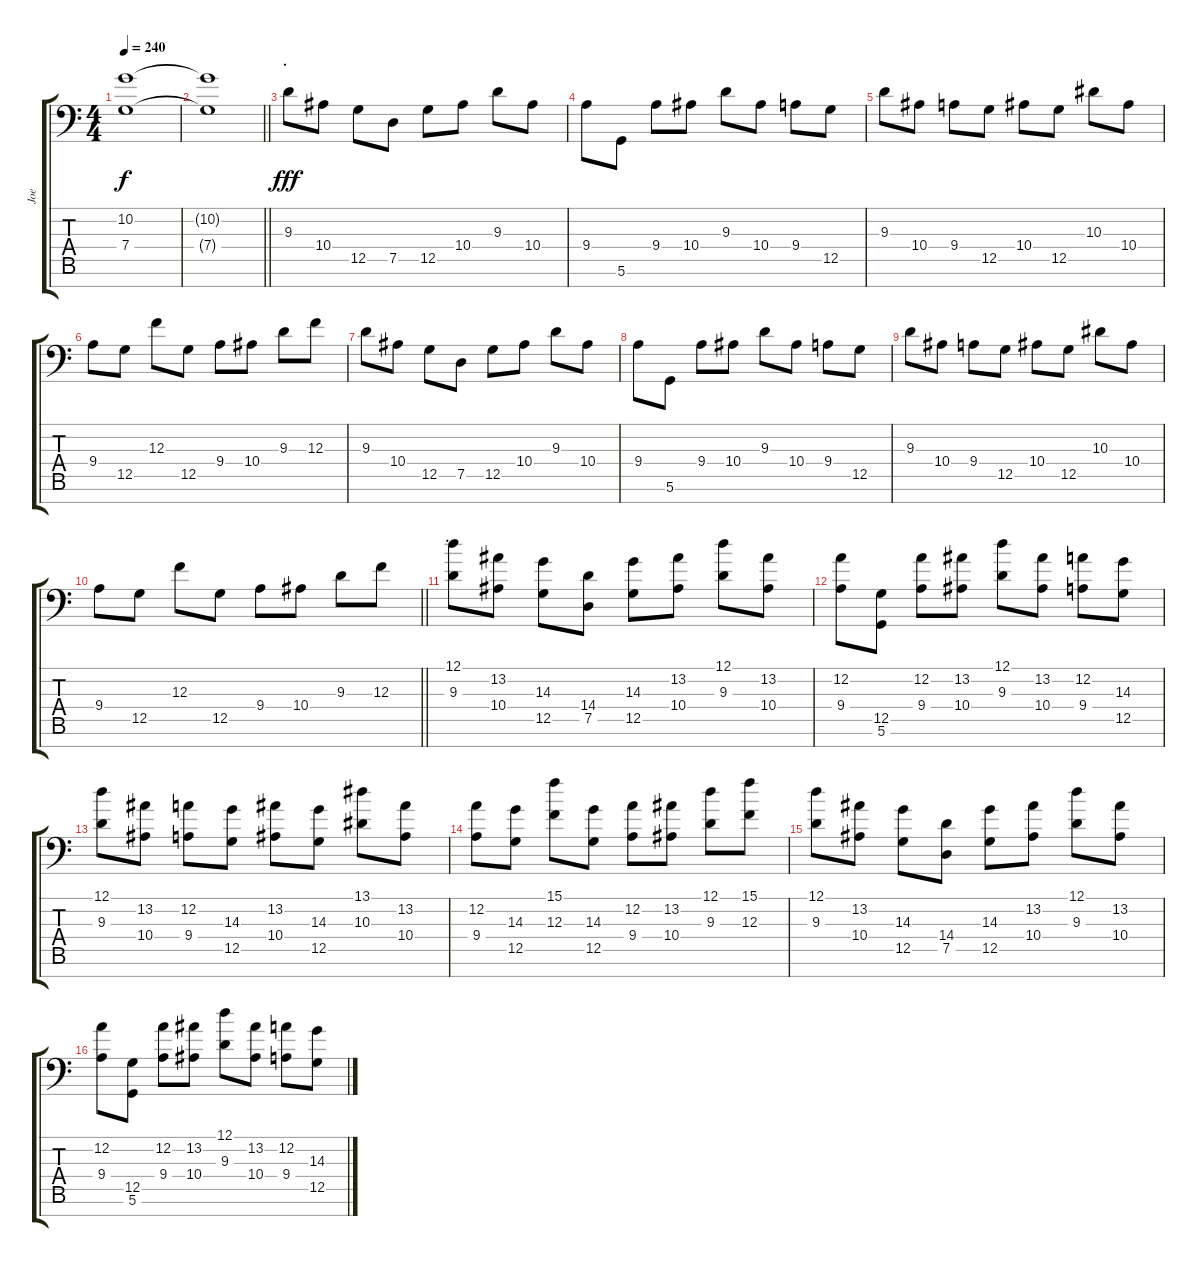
\track ("Joe" "Joe") {instrument lead2sawtooth}
\staff {score tabs}
\tuning (D4 A3 F3 C3 G2 D2 G1) {hide}
\ts (4 4)
\tempo 240
\clef f4
\ks c
(10.2{t} 7.4{t}).1{dy f} |
\barLineRight lightlight
(10.2{t} 7.4{t}).1 |
\section ("" ".")
9.3.8{dy fff instrument lead2sawtooth} 10.4.8 12.5.8 7.5.8 12.5.8 10.4.8 9.3.8 10.4.8 |
9.4.8 5.6.8 9.4.8 10.4.8 9.3.8 10.4.8 9.4.8 12.5.8 |
9.3.8 10.4.8 9.4.8 12.5.8 10.4.8 12.5.8 10.3.8 10.4.8 |
9.4.8 12.5.8 12.3.8 12.5.8 9.4.8 10.4.8 9.3.8 12.3.8 |
9.3.8 10.4.8 12.5.8 7.5.8 12.5.8 10.4.8 9.3.8 10.4.8 |
9.4.8 5.6.8 9.4.8 10.4.8 9.3.8 10.4.8 9.4.8 12.5.8 |
9.3.8 10.4.8 9.4.8 12.5.8 10.4.8 12.5.8 10.3.8 10.4.8 |
\barLineRight lightlight
9.4.8 12.5.8 12.3.8 12.5.8 9.4.8 10.4.8 9.3.8 12.3.8 |
\section ("" ".")
(12.1 9.3).8{volume 11 instrument koto} (13.2 10.4).8 (14.3 12.5).8 (14.4 7.5).8 (14.3 12.5).8 (13.2 10.4).8 (12.1 9.3).8 (13.2 10.4).8 |
(12.2 9.4).8 (12.5 5.6).8 (12.2 9.4).8 (13.2 10.4).8 (12.1 9.3).8 (13.2 10.4).8 (12.2 9.4).8 (14.3 12.5).8 |
(12.1 9.3).8 (13.2 10.4).8 (12.2 9.4).8 (14.3 12.5).8 (13.2 10.4).8 (14.3 12.5).8 (13.1 10.3).8 (13.2 10.4).8 |
(12.2 9.4).8 (14.3 12.5).8 (15.1 12.3).8 (14.3 12.5).8 (12.2 9.4).8 (13.2 10.4).8 (12.1 9.3).8 (15.1 12.3).8 |
(12.1 9.3).8 (13.2 10.4).8 (14.3 12.5).8 (14.4 7.5).8 (14.3 12.5).8 (13.2 10.4).8 (12.1 9.3).8 (13.2 10.4).8 |
(12.2 9.4).8 (12.5 5.6).8 (12.2 9.4).8 (13.2 10.4).8 (12.1 9.3).8 (13.2 10.4).8 (12.2 9.4).8 (14.3 12.5).8
